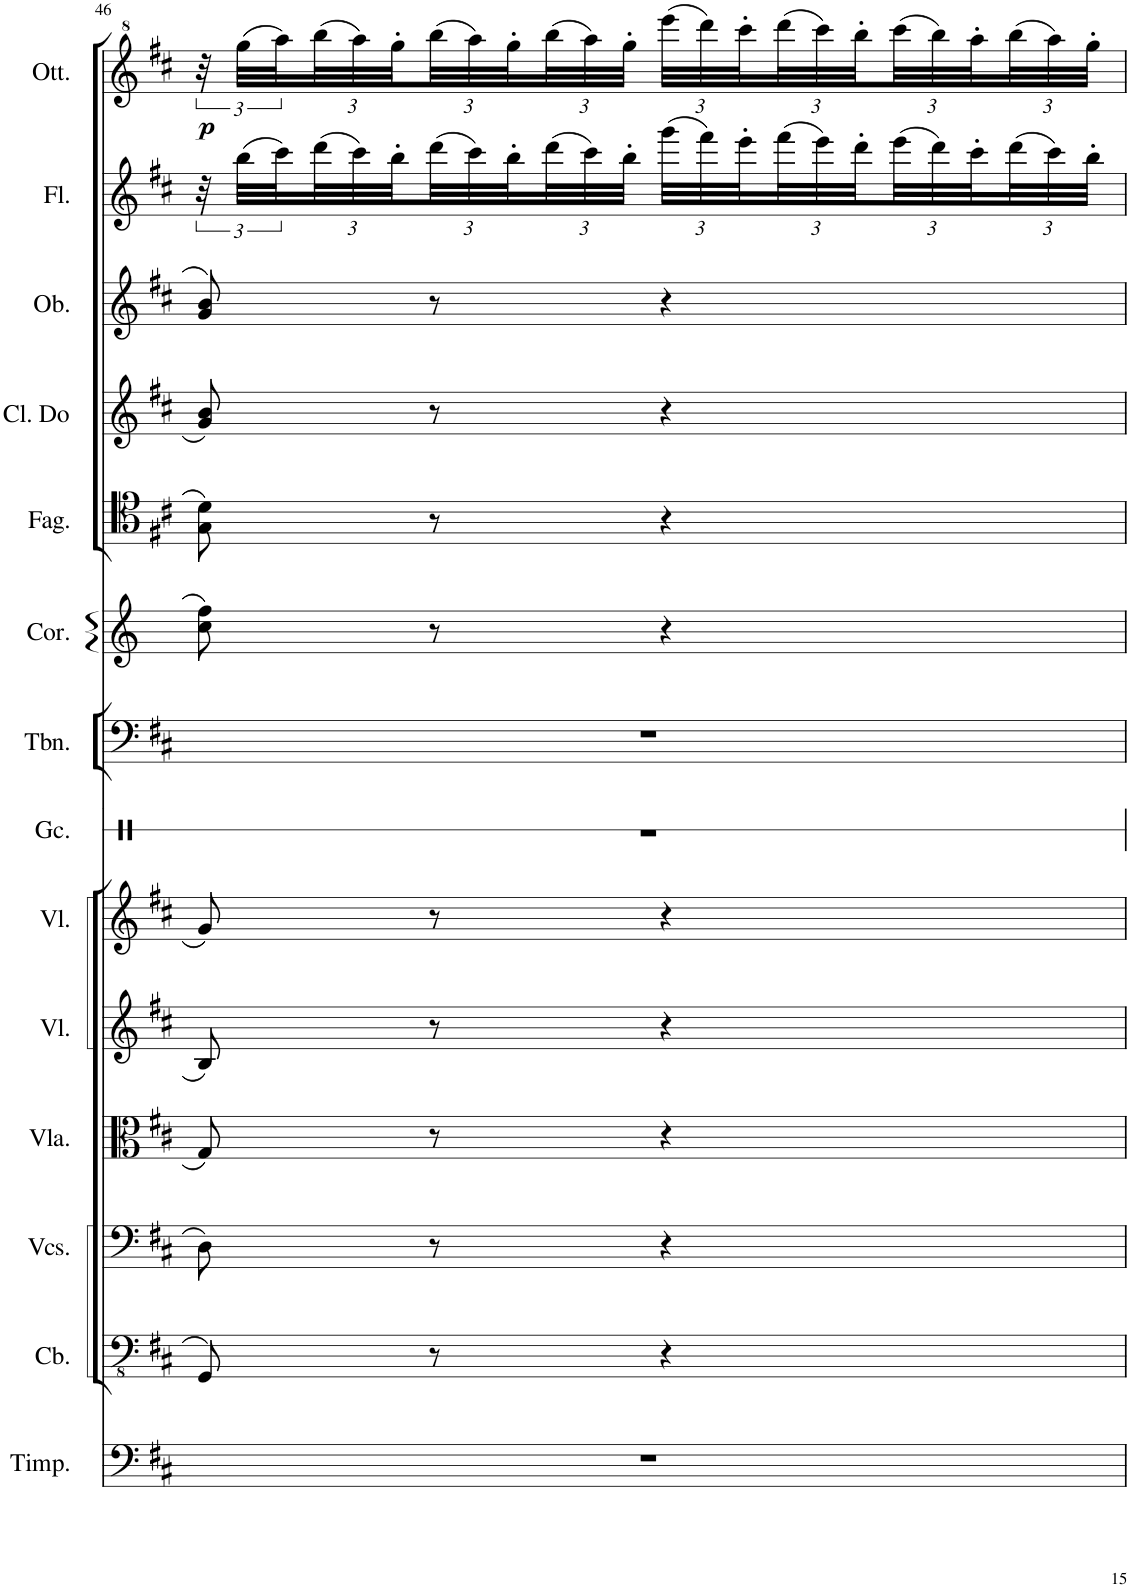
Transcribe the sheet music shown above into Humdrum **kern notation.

**kern	**kern	**kern	**kern	**kern	**kern	**kern	**kern	**kern	**kern	**kern	**kern	**kern	**kern	**dynam
*part14	*part13	*part12	*part11	*part10	*part9	*part8	*part7	*part6	*part5	*part4	*part3	*part2	*part1	*part1
*staff14	*staff13	*staff12	*staff11	*staff10	*staff9	*staff8	*staff7	*staff6	*staff5	*staff4	*staff3	*staff2	*staff1	*staff1
*I"Timpani	*I"Contrabbassi	*I"Violoncelli	*I"Viole	*I"Violini	*I"Violini	*I"Grancassa	*I"Trombone	*I"Corno in Re	*I"Fagotto	*I"Clarinetto in Do	*I"Oboe	*I"Flauto	*I"Ottavino	*
*I'Timp.	*I'Cb.	*	*	*I'Vl.	*I'Vl.	*I'Gc.	*I'Tbn.	*I'Cor.	*I'Fag.	*I'Cl. Do	*I'Ob.	*I'Fl.	*I'Ott.	*
!!LO:PB:g=z
*clefF4	*clefFv4	*clefF4	*clefC3	*clefG2	*clefG2	*clefX	*clefF4	*clefG2	*clefC4	*clefG2	*clefG2	*clefG2	*clefG^2	*
*	*	*	*	*	*	*	*	*Trd6c10	*	*Trd1c2	*	*	*Trd-7c-12	*
*k[f#c#]	*k[f#c#]	*k[f#c#]	*k[f#c#]	*k[f#c#]	*k[f#c#]	*k[]	*k[f#c#]	*k[]	*k[f#c#]	*k[f#c#]	*k[f#c#]	*k[f#c#]	*k[f#c#]	*
*M2/4	*M2/4	*M2/4	*M2/4	*M2/4	*M2/4	*M2/4	*M2/4	*M2/4	*M2/4	*M2/4	*M2/4	*M2/4	*M2/4	*
=46	=46	=46	=46	=46	=46	=46	=46	=46	=46	=46	=46	=46	=46	=46
!	!	!	!	!	!	!	!	!	!	!	!	!	!	!LO:DY:b
2r	8GGG/	8D\	8G/	8B/	8g/	2r	2r	8cc\ 8ff\	8G\ 8d\	8g/ 8b/	8g/ 8b/	48r	48r	p
.	.	.	.	.	.	.	.	.	.	.	.	(48bb\LLL	(48ggg\LLL	.
.	.	.	.	.	.	.	.	.	.	.	.	48ccc#\)	48aaa\)	.
*	*	*	*	*	*	*	*	*	*	*	*	*Xbrackettup	*Xbrackettup	*
.	.	.	.	.	.	.	.	.	.	.	.	(48ddd\	(48bbb\	.
.	.	.	.	.	.	.	.	.	.	.	.	48ccc#\)	48aaa\)	.
.	.	.	.	.	.	.	.	.	.	.	.	48bb'\	48ggg'\	.
.	8r	8r	8r	8r	8r	.	.	8r	8r	8r	8r	(48ddd\	(48bbb\	.
.	.	.	.	.	.	.	.	.	.	.	.	48ccc#\)	48aaa\)	.
.	.	.	.	.	.	.	.	.	.	.	.	48bb'\	48ggg'\	.
.	.	.	.	.	.	.	.	.	.	.	.	(48ddd\	(48bbb\	.
.	.	.	.	.	.	.	.	.	.	.	.	48ccc#\)	48aaa\)	.
.	.	.	.	.	.	.	.	.	.	.	.	48bb'\JJJ	48ggg'\JJJ	.
.	4r	4r	4r	4r	4r	.	.	4r	4r	4r	4r	(48ggg\LLL	(48eeee\LLL	.
.	.	.	.	.	.	.	.	.	.	.	.	48fff#\)	48dddd\)	.
.	.	.	.	.	.	.	.	.	.	.	.	48eee'\	48cccc#'\	.
.	.	.	.	.	.	.	.	.	.	.	.	(48fff#\	(48dddd\	.
.	.	.	.	.	.	.	.	.	.	.	.	48eee\)	48cccc#\)	.
.	.	.	.	.	.	.	.	.	.	.	.	48ddd'\	48bbb'\	.
.	.	.	.	.	.	.	.	.	.	.	.	(48eee\	(48cccc#\	.
.	.	.	.	.	.	.	.	.	.	.	.	48ddd\)	48bbb\)	.
.	.	.	.	.	.	.	.	.	.	.	.	48ccc#'\	48aaa'\	.
.	.	.	.	.	.	.	.	.	.	.	.	(48ddd\	(48bbb\	.
.	.	.	.	.	.	.	.	.	.	.	.	48ccc#\)	48aaa\)	.
.	.	.	.	.	.	.	.	.	.	.	.	48bb'\JJJ	48ggg'\JJJ	.
=	=	=	=	=	=	=	=	=	=	=	=	=	=	=
*-	*-	*-	*-	*-	*-	*-	*-	*-	*-	*-	*-	*-	*-	*-
